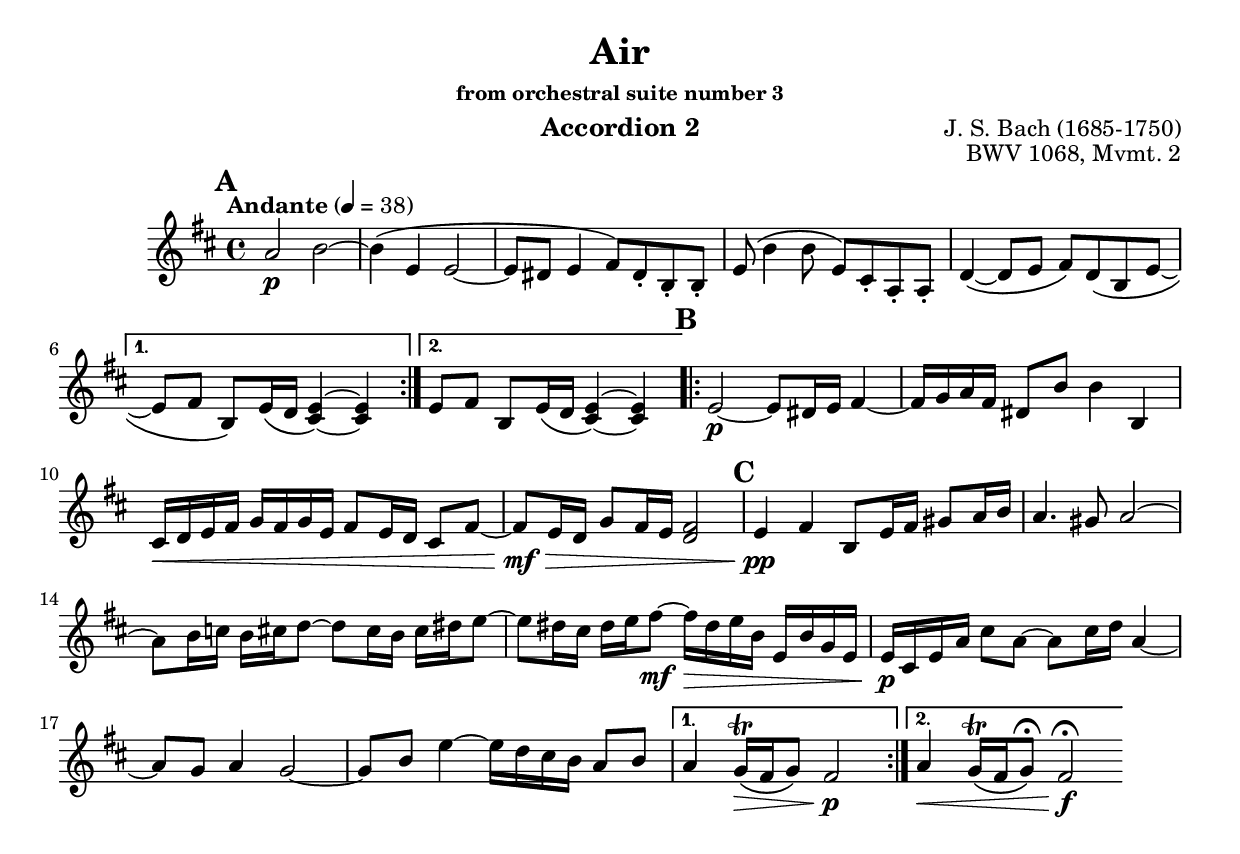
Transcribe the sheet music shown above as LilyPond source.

\include "src/header.ly"

\header {
  instrument = "Accordion 2"
}

\include "src/settings.ly"
discant = \markup {
  \musicglyph #"accordion.discant"
}
dot = \markup {
  \musicglyph #"accordion.dot"
}

\layout { ragged-right = ##t }

% 16 voets register
accBasson = ^\markup {
  \combine
  \discant
  \raise #0.5 \dot
}

% een korig 8 en 16 voets register
accBandon = ^\markup {
  \combine
  \discant
  \combine
  \raise #0.5 \dot
  \raise #1.5 \dot
}

accVCello = ^\markup {
  \combine
  \discant
  \combine
  \raise #0.5 \dot
  \combine
  \raise #1.5 \dot
  \translate #'(1 . 0) \raise #1.5 \dot
}

% 4-8-16 voets register
accHarmon = ^\markup {
  \combine
  \discant
  \combine
  \raise #0.5 \dot
  \combine
  \raise #1.5 \dot
  \raise #2.5 \dot
}

accTrombon = ^\markup {
  \combine
  \discant
  \combine
  \raise #0.5 \dot
  \combine
  \raise #1.5 \dot
  \combine
  \translate #'(1 . 0) \raise #1.5 \dot
  \translate #'(-1 . 0) \raise #1.5 \dot
}

% eenkorig 4 en 16 voets register
accOrgan = ^\markup {
  \combine
  \discant
  \combine
  \raise #0.5 \dot
  \raise #2.5 \dot
}

accMaster = ^\markup {
  \combine
  \discant
  \combine
  \raise #0.5 \dot
  \combine
  \raise #1.5 \dot
  \combine
  \translate #'(1 . 0) \raise #1.5 \dot
  \combine
  \translate #'(-1 . 0) \raise #1.5 \dot
  \raise #2.5 \dot
}

accAccord = ^\markup {
  \combine
  \discant
  \combine
  \raise #1.5 \dot
  \combine
  \translate #'(1 . 0) \raise #1.5 \dot
  \combine
  \translate #'(-1 . 0) \raise #1.5 \dot
  \raise #2.5 \dot
}

accMusette = ^\markup {
  \combine
  \discant
  \combine
  \raise #1.5 \dot
  \combine
  \translate #'(1 . 0) \raise #1.5 \dot
  \translate #'(-1 . 0) \raise #1.5 \dot
}

accCeleste = ^\markup {
  \combine
  \discant
  \combine
  \raise #1.5 \dot
  \translate #'(-1 . 0) \raise #1.5 \dot
}

accOboe = ^\markup {
  \combine
  \discant
  \combine
  \raise #1.5 \dot
  \raise #2.5 \dot
}

accClarin = ^\markup {
  \combine
  \discant
  \raise #1.5 \dot
}

accPiccolo = ^\markup {
  \combine
  \discant 
  \raise #2.5 \dot
}

accViolin = ^\markup {
  \combine
  \discant
  \combine
  \raise #1.5 \dot
  \combine
  \translate #'(1 . 0) \raise #1.5 \dot
  \raise #2.5 \dot
}


accordionTwoSolo = \relative a' {
  \defaultTempo
  \defaultKey
  \defaultTime

  \clef treble

  \mark \default
  \repeat volta 2 {
    a2\p h2~
    h4\( e,4 e2~
    e8 dis e4 fis8\) dis8-. h8-. h8-.
    e8\( h'4 h8 e,8\) cis-. a-. a-.
    d4~\( d8 e8 fis\) d\( h e~
  }
  
  \alternative {
    { e8 fis h,\) e16\( d16 <cis e>4~\) <cis e>4 }
    {e8 fis h, e16\( d16 <cis e>4~\) <cis e>4}
  }

  \mark \default

  \repeat volta 2 {
    e2\p~ e8 dis16 e16 fis4~
    fis16 g a fis dis8 h' h4 h,4
    cis16\< d e fis g fis g e fis8 e16 d cis8 fis8~
    fis8\>\mf e16 d16 g8 fis16 e16 <d fis>2
    
    \mark \default
    e4\!\pp fis4 h,8 e16fis gis8 a16 h
    a4. gis8 a2~
    a8 h16 c h cis d8~ d8cis16 h cis dis e8~
    e8 dis16 cis dis e fis8~\mf fis16\> dis e h e, h' g e
    e16\!\p cis e a cis8 a~ a cis16 d a4~
    a8 g a4 g2~
    g8 h e4~ e16 d cis h a8 h8
  }

  \alternative {
    {a4 g16\trill\(\> fis g8\) fis2\p\!}
    {a4\< g16\trill\( fis g8\fermata\) fis2\fermata\f\!}
  }
  \bar ":|"
}


\score {
  \new Score {
    \set Score.markFormatter = #format-mark-box-numbers
    \new Staff <<
      \set Staff.midiInstrument = "accordion"
      \keepWithTag #'part \accordionTwoSolo
    >>
  }
  \layout {
    \include "src/layout.ly"
  }
  \midi {}
}
\paper {
}
